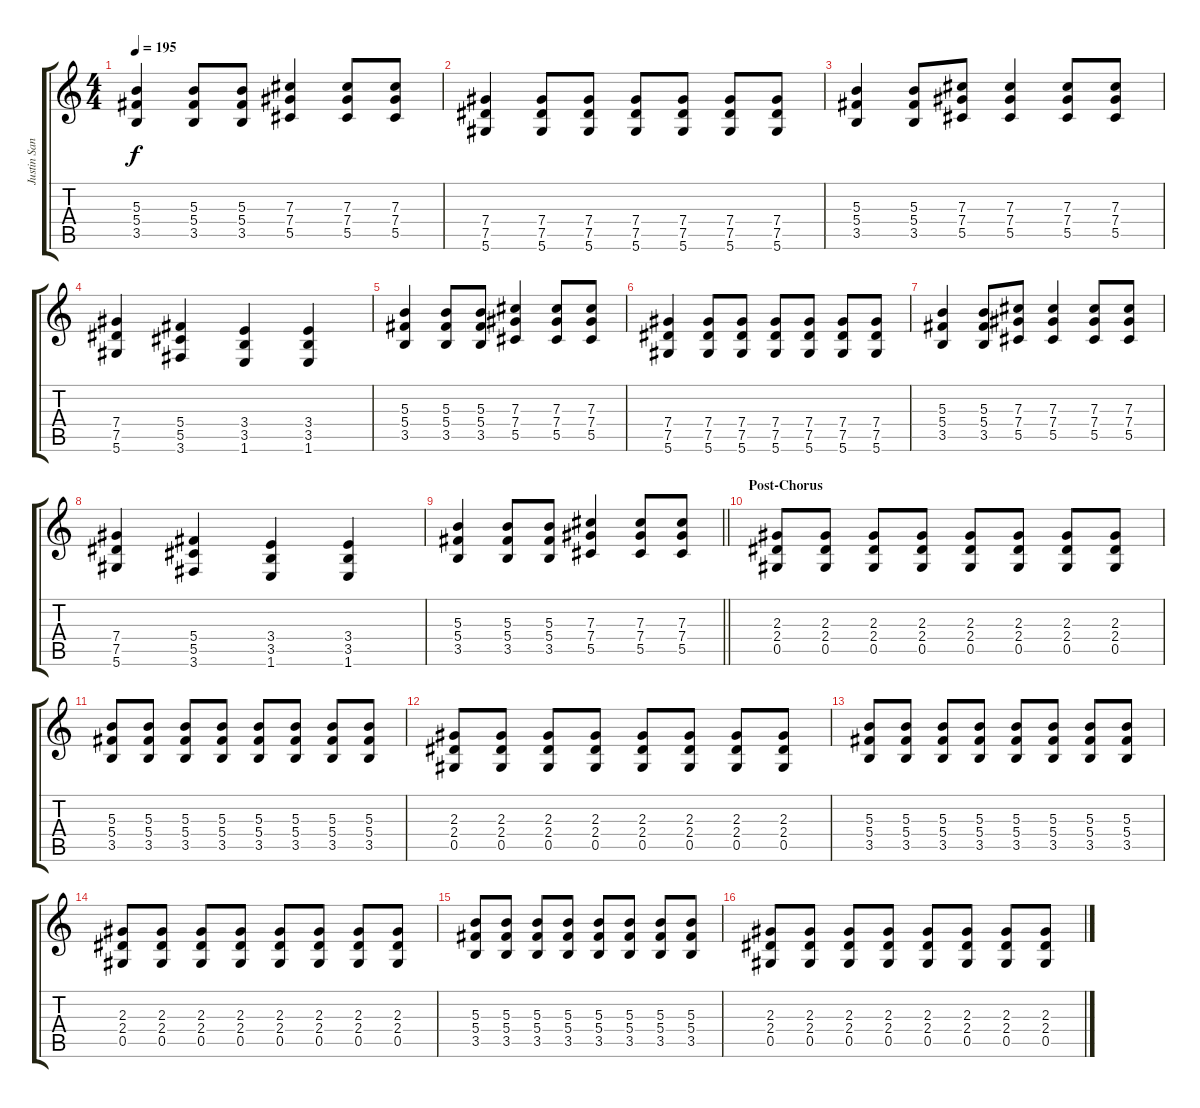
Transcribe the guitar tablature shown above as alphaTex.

\track ("Justin Sane" "Justin San") {instrument distortionguitar}
\staff {score tabs}
\tuning (Eb4 Bb3 Gb3 Db3 Ab2 Eb2) {hide}
\ts (4 4)
\tempo 195
\clef g2
\ks c
(5.3 5.4 3.5).4{dy f} (5.3 5.4 3.5).8 (5.3 5.4 3.5).8 (7.3 7.4 5.5).4 (7.3 7.4 5.5).8 (7.3 7.4 5.5).8 |
(7.4 7.5 5.6).4 (7.4 7.5 5.6).8 (7.4 7.5 5.6).8 (7.4 7.5 5.6).8 (7.4 7.5 5.6).8 (7.4 7.5 5.6).8 (7.4 7.5 5.6).8 |
(5.3 5.4 3.5).4 (5.3 5.4 3.5).8 (7.3 7.4 5.5).8 (7.3 7.4 5.5).4 (7.3 7.4 5.5).8 (7.3 7.4 5.5).8 |
(7.4 7.5 5.6).4 (5.4 5.5 3.6).4 (3.4 3.5 1.6).4 (3.4 3.5 1.6).4 |
(5.3 5.4 3.5).4 (5.3 5.4 3.5).8 (5.3 5.4 3.5).8 (7.3 7.4 5.5).4 (7.3 7.4 5.5).8 (7.3 7.4 5.5).8 |
(7.4 7.5 5.6).4 (7.4 7.5 5.6).8 (7.4 7.5 5.6).8 (7.4 7.5 5.6).8 (7.4 7.5 5.6).8 (7.4 7.5 5.6).8 (7.4 7.5 5.6).8 |
(5.3 5.4 3.5).4 (5.3 5.4 3.5).8 (7.3 7.4 5.5).8 (7.3 7.4 5.5).4 (7.3 7.4 5.5).8 (7.3 7.4 5.5).8 |
(7.4 7.5 5.6).4 (5.4 5.5 3.6).4 (3.4 3.5 1.6).4 (3.4 3.5 1.6).4 |
\barLineRight lightlight
(5.3 5.4 3.5).4 (5.3 5.4 3.5).8 (5.3 5.4 3.5).8 (7.3 7.4 5.5).4 (7.3 7.4 5.5).8 (7.3 7.4 5.5).8 |
\section ("" "Post-Chorus")
(2.3 2.4 0.5).8 (2.3 2.4 0.5).8 (2.3 2.4 0.5).8 (2.3 2.4 0.5).8 (2.3 2.4 0.5).8 (2.3 2.4 0.5).8 (2.3 2.4 0.5).8 (2.3 2.4 0.5).8 |
(5.3 5.4 3.5).8 (5.3 5.4 3.5).8 (5.3 5.4 3.5).8 (5.3 5.4 3.5).8 (5.3 5.4 3.5).8 (5.3 5.4 3.5).8 (5.3 5.4 3.5).8 (5.3 5.4 3.5).8 |
(2.3 2.4 0.5).8 (2.3 2.4 0.5).8 (2.3 2.4 0.5).8 (2.3 2.4 0.5).8 (2.3 2.4 0.5).8 (2.3 2.4 0.5).8 (2.3 2.4 0.5).8 (2.3 2.4 0.5).8 |
(5.3 5.4 3.5).8 (5.3 5.4 3.5).8 (5.3 5.4 3.5).8 (5.3 5.4 3.5).8 (5.3 5.4 3.5).8 (5.3 5.4 3.5).8 (5.3 5.4 3.5).8 (5.3 5.4 3.5).8 |
(2.3 2.4 0.5).8 (2.3 2.4 0.5).8 (2.3 2.4 0.5).8 (2.3 2.4 0.5).8 (2.3 2.4 0.5).8 (2.3 2.4 0.5).8 (2.3 2.4 0.5).8 (2.3 2.4 0.5).8 |
(5.3 5.4 3.5).8 (5.3 5.4 3.5).8 (5.3 5.4 3.5).8 (5.3 5.4 3.5).8 (5.3 5.4 3.5).8 (5.3 5.4 3.5).8 (5.3 5.4 3.5).8 (5.3 5.4 3.5).8 |
(2.3 2.4 0.5).8 (2.3 2.4 0.5).8 (2.3 2.4 0.5).8 (2.3 2.4 0.5).8 (2.3 2.4 0.5).8 (2.3 2.4 0.5).8 (2.3 2.4 0.5).8 (2.3 2.4 0.5).8
